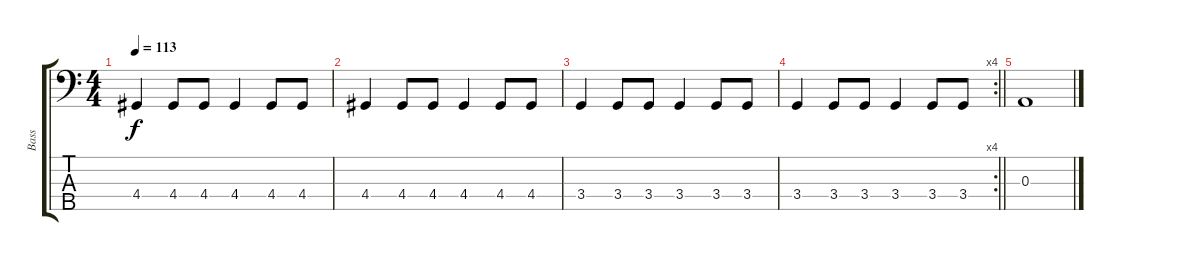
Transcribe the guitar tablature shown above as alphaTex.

\track ("Bass" "Bass") {instrument electricbassfinger}
\staff {score tabs}
\tuning (G2 D2 A1 E1 B0) {hide}
\ts (4 4)
\tempo 113
\clef f4
\ks c
4.4.4{dy f} 4.4.8 4.4.8 4.4.4 4.4.8 4.4.8 |
4.4.4 4.4.8 4.4.8 4.4.4 4.4.8 4.4.8 |
3.4.4 3.4.8 3.4.8 3.4.4 3.4.8 3.4.8 |
\rc 4
\barLineRight lightlight
3.4.4 3.4.8 3.4.8 3.4.4 3.4.8 3.4.8 |
0.3.1
